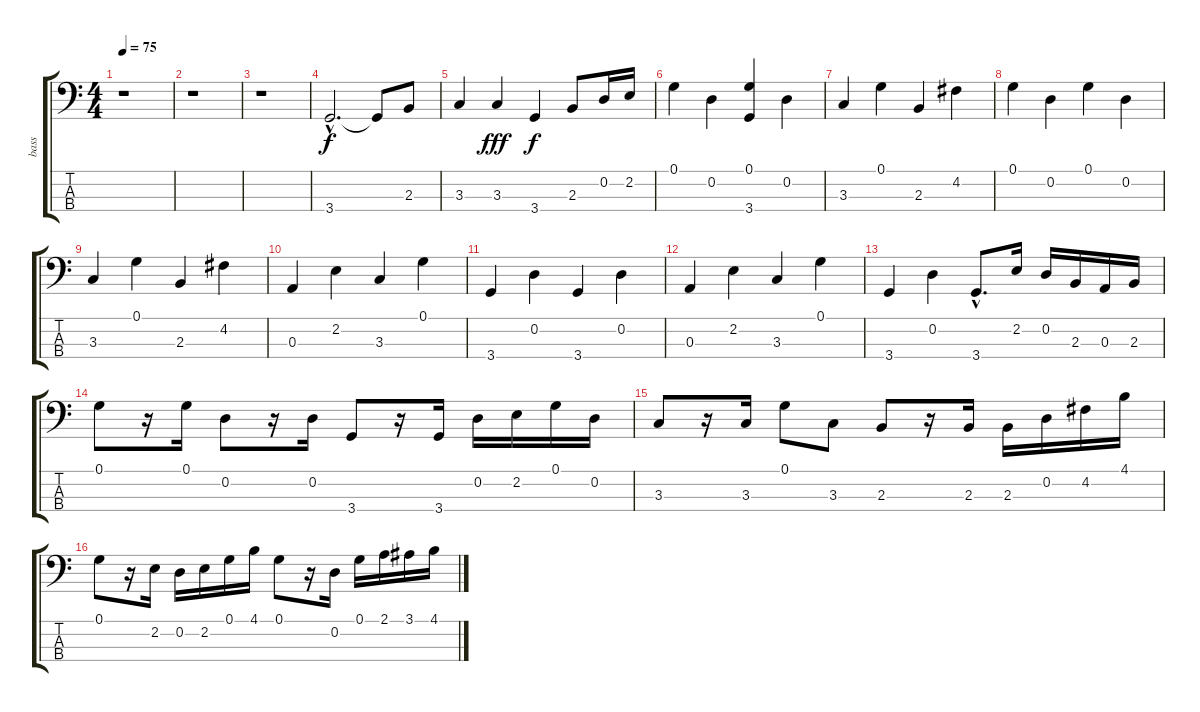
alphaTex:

\track ("bass" "bass") {instrument electricbassfinger}
\staff {score tabs}
\tuning (G2 D2 A1 E1) {hide}
\ts (4 4)
\tempo 75
\clef f4
\ks c
r.1{dy f instrument electricbassfinger} |
r.1 |
r.1 |
3.4{hac}.2{d} 3.4{t}.8 2.3.8 |
3.3.4 3.3.4{dy fff} 3.4.4{dy f} 2.3.8 0.2.16 2.2.16 |
0.1.4 0.2.4 (0.1 3.4).4 0.2.4 |
3.3.4 0.1.4 2.3.4 4.2.4 |
0.1.4 0.2.4 0.1.4 0.2.4 |
3.3.4 0.1.4 2.3.4 4.2.4 |
0.3.4 2.2.4 3.3.4 0.1.4 |
3.4.4 0.2.4 3.4.4 0.2.4 |
0.3.4 2.2.4 3.3.4 0.1.4 |
3.4.4 0.2.4 3.4{hac}.8{d} 2.2.16 0.2.16 2.3.16 0.3.16 2.3.16 |
0.1.8 r.16 0.1.16 0.2.8 r.16 0.2.16 3.4.8 r.16 3.4.16 0.2.16 2.2.16 0.1.16 0.2.16 |
3.3.8 r.16 3.3.16 0.1.8 3.3.8 2.3.8 r.16 2.3.16 2.3.16 0.2.16 4.2.16 4.1.16 |
0.1.8 r.16 2.2.16 0.2.16 2.2.16 0.1.16 4.1.16 0.1.8 r.16 0.2.16 0.1.16 2.1.16 3.1.16 4.1.16
